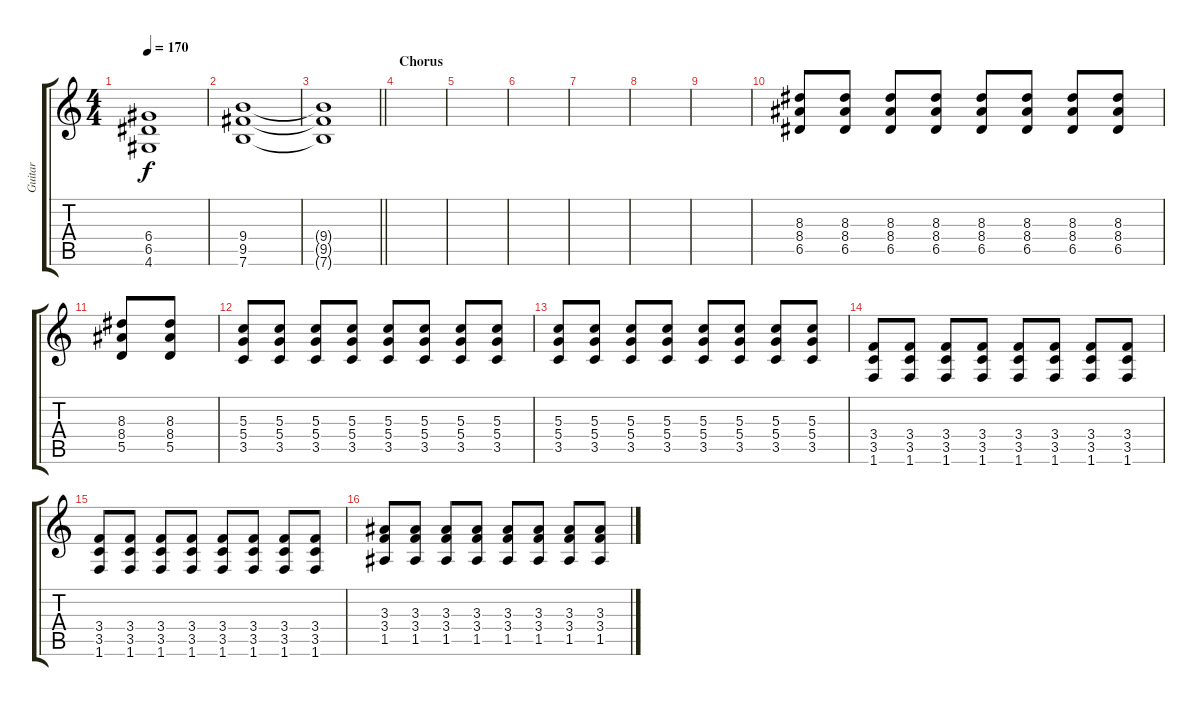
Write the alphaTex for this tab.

\track ("Guitar" "Guitar") {instrument distortionguitar}
\staff {score tabs}
\tuning (E4 B3 G3 D3 A2 E2) {hide}
\ts (4 4)
\tempo 170
\clef g2
\ks c
(6.4{t} 6.5{t} 4.6{t}).1{dy f} |
(9.4 9.5 7.6).1 |
\barLineRight lightlight
(9.4{t} 9.5{t} 7.6{t}).1 |
\section ("" "Chorus")
|
|
|
|
|
|
(8.3 8.4 6.5).8 (8.3 8.4 6.5).8 (8.3 8.4 6.5).8 (8.3 8.4 6.5).8 (8.3 8.4 6.5).8 (8.3 8.4 6.5).8 (8.3 8.4 6.5).8 (8.3 8.4 6.5).8 |
(8.3 8.4 5.5).8 (8.3 8.4 5.5).8 |
(5.3 5.4 3.5).8 (5.3 5.4 3.5).8 (5.3 5.4 3.5).8 (5.3 5.4 3.5).8 (5.3 5.4 3.5).8 (5.3 5.4 3.5).8 (5.3 5.4 3.5).8 (5.3 5.4 3.5).8 |
(5.3 5.4 3.5).8 (5.3 5.4 3.5).8 (5.3 5.4 3.5).8 (5.3 5.4 3.5).8 (5.3 5.4 3.5).8 (5.3 5.4 3.5).8 (5.3 5.4 3.5).8 (5.3 5.4 3.5).8 |
(3.4 3.5 1.6).8 (3.4 3.5 1.6).8 (3.4 3.5 1.6).8 (3.4 3.5 1.6).8 (3.4 3.5 1.6).8 (3.4 3.5 1.6).8 (3.4 3.5 1.6).8 (3.4 3.5 1.6).8 |
(3.4 3.5 1.6).8 (3.4 3.5 1.6).8 (3.4 3.5 1.6).8 (3.4 3.5 1.6).8 (3.4 3.5 1.6).8 (3.4 3.5 1.6).8 (3.4 3.5 1.6).8 (3.4 3.5 1.6).8 |
(3.3 3.4 1.5).8 (3.3 3.4 1.5).8 (3.3 3.4 1.5).8 (3.3 3.4 1.5).8 (3.3 3.4 1.5).8 (3.3 3.4 1.5).8 (3.3 3.4 1.5).8 (3.3 3.4 1.5).8
